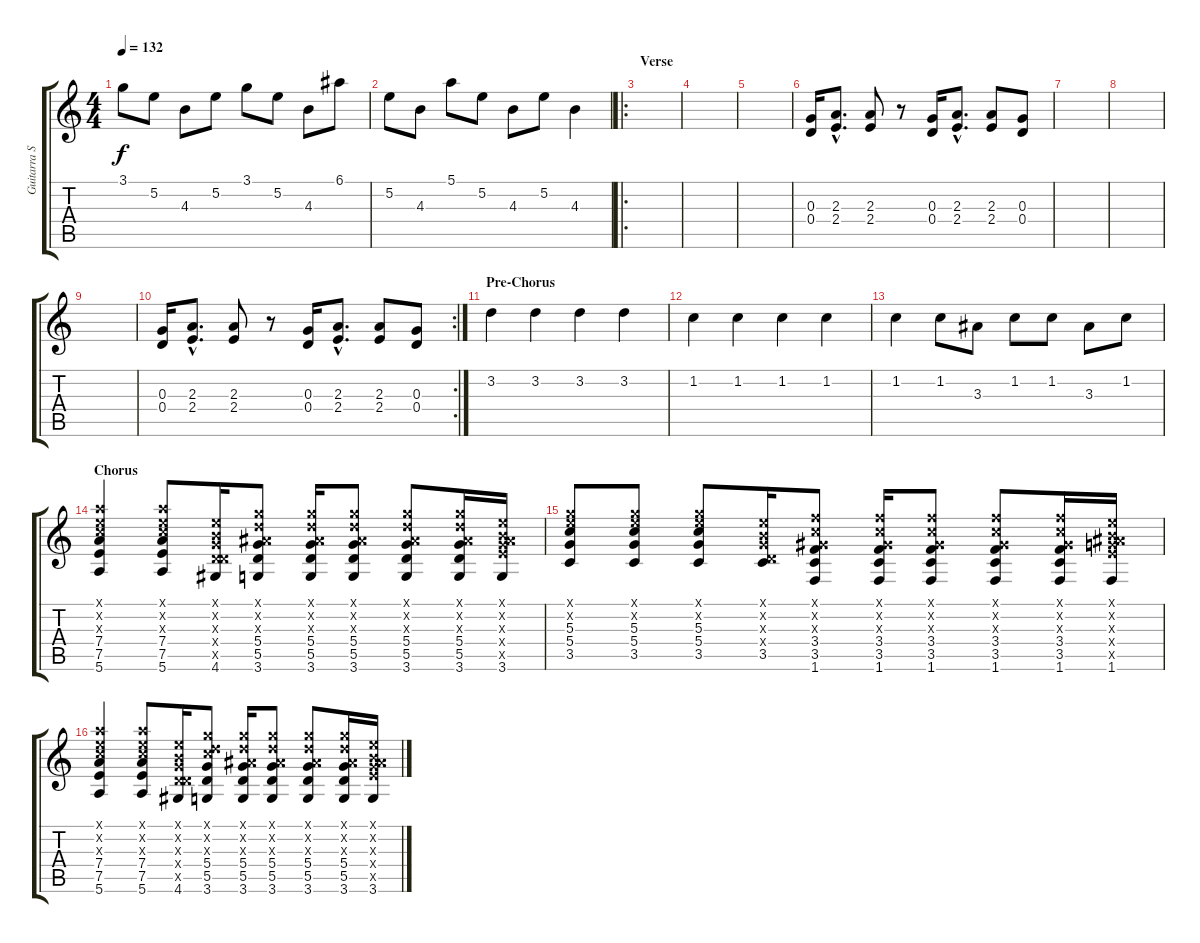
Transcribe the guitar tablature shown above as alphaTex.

\track ("Guitarra Solo" "Guitarra S") {instrument overdrivenguitar}
\staff {score tabs}
\tuning (E4 B3 G3 D3 A2 E2) {hide}
\ts (4 4)
\tempo 132
\clef g2
\ks c
3.1.8{dy f} 5.2.8 4.3.8 5.2.8 3.1.8 5.2.8 4.3.8 6.1.8 |
5.2.8 4.3.8 5.1.8 5.2.8 4.3.8 5.2.8 4.3.4 |
\ro
\section ("" "Verse")
|
|
|
(0.3 0.4).16 (2.3{hac} 2.4{hac}).8{d} (2.3 2.4).8 r.8 (0.3 0.4).16 (2.3{hac} 2.4{hac}).8{d} (2.3 2.4).8 (0.3 0.4).8 |
|
|
|
\rc 2
(0.3 0.4).16 (2.3{hac} 2.4{hac}).8{d} (2.3 2.4).8 r.8 (0.3 0.4).16 (2.3{hac} 2.4{hac}).8{d} (2.3 2.4).8 (0.3 0.4).8 |
\section ("" "Pre-Chorus")
3.2.4 3.2.4 3.2.4 3.2.4 |
1.2.4 1.2.4 1.2.4 1.2.4 |
1.2.4 1.2.8 3.3.8 1.2.8 1.2.8 3.3.8 1.2.8 |
\section ("" "Chorus")
(5.1{x} 5.2{x} 5.3{x} 7.4 7.5 5.6).4{volume 13 instrument distortionguitar} (5.1{x} 5.2{x} 5.3{x} 7.4 7.5 5.6).8 (0.1{x} 0.2{x} 0.3{x} 0.4{x} 5.5{x} 4.6).16 (3.1{x} 3.2{x} 3.3{x} 5.4 5.5 3.6).8 (3.1{x} 3.2{x} 3.3{x} 5.4 5.5 3.6).16 (3.1{x} 3.2{x} 3.3{x} 5.4 5.5 3.6).8 (3.1{x} 3.2{x} 3.3{x} 5.4 5.5 3.6).8 (3.1{x} 3.2{x} 3.3{x} 5.4 5.5 3.6).16 (0.1{x} 0.2{x} 0.3{x} 8.4{x} 7.5{x} 3.6).16 |
(3.1{x} 5.2{x} 5.3 5.4 3.5).8 (3.1{x} 5.2{x} 5.3 5.4 3.5).8 (3.1{x} 5.2{x} 5.3 5.4 3.5).8 (0.1{x} 0.2{x} 0.3{x} 0.4{x} 3.5).16 (1.1{x} 1.2{x} 1.3{x} 3.4 3.5 1.6).8 (1.1{x} 1.2{x} 1.3{x} 3.4 3.5 1.6).16 (1.1{x} 1.2{x} 1.3{x} 3.4 3.5 1.6).8 (1.1{x} 1.2{x} 1.3{x} 3.4 3.5 1.6).8 (1.1{x} 1.2{x} 1.3{x} 3.4 3.5 1.6).16 (0.1{x} 0.2{x} 0.3{x} 8.4{x} 7.5{x} 1.6).16 |
(5.1{x} 5.2{x} 5.3{x} 7.4 7.5 5.6).4 (5.1{x} 5.2{x} 5.3{x} 7.4 7.5 5.6).8 (0.1{x} 0.2{x} 0.3{x} 0.4{x} 5.5{x} 4.6).16 (3.1{x} 3.2{x} 5.3{x} 5.4 5.5 3.6).8 (3.1{x} 3.2{x} 3.3{x} 5.4 5.5 3.6).16 (3.1{x} 3.2{x} 3.3{x} 5.4 5.5 3.6).8 (3.1{x} 3.2{x} 3.3{x} 5.4 5.5 3.6).8 (3.1{x} 3.2{x} 3.3{x} 5.4 5.5 3.6).16 (0.1{x} 0.2{x} 0.3{x} 8.4{x} 7.5{x} 3.6).16
